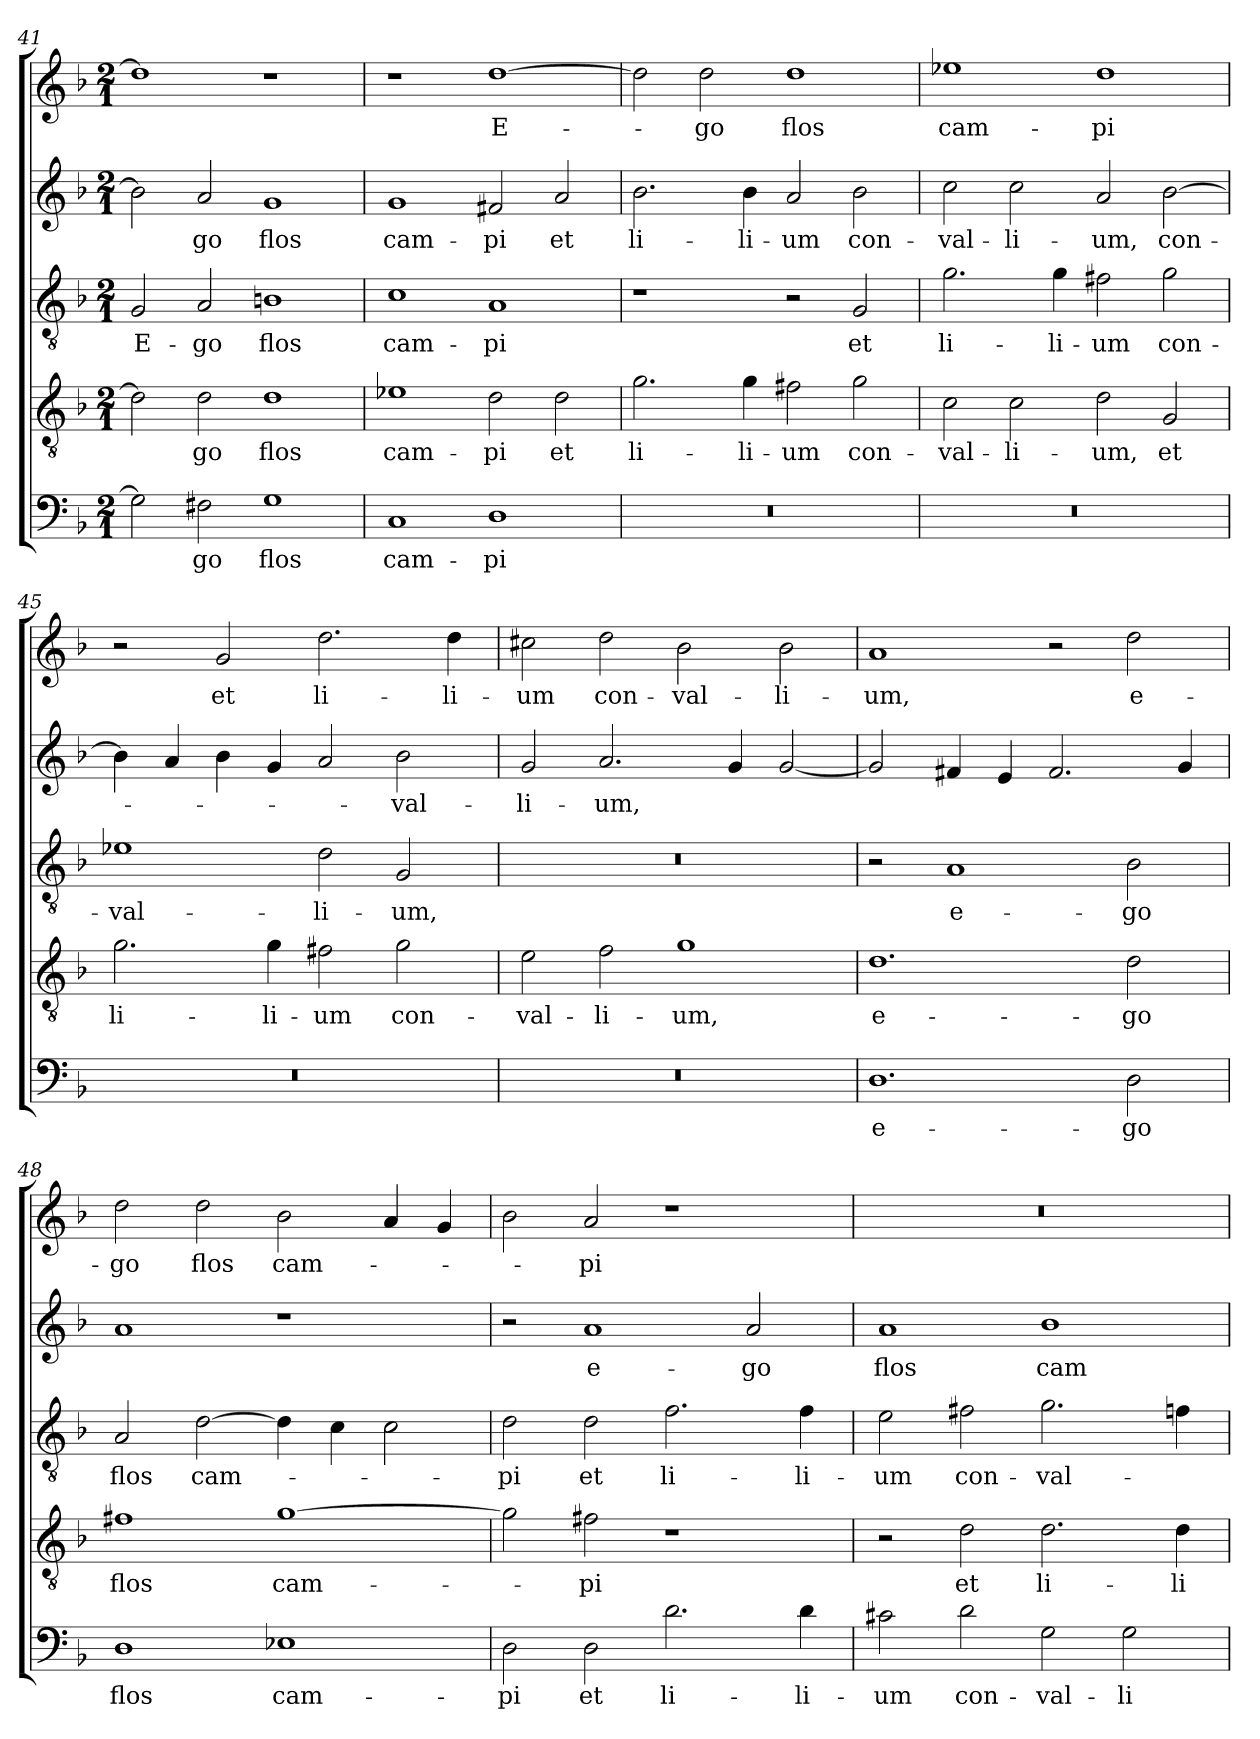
**kern	**text	**kern	**text	**kern	**text	**kern	**text	**kern	**text
*part5	*part5	*part4	*part4	*part3	*part3	*part2	*part2	*part1	*part1
*staff5	*staff5	*staff4	*staff4	*staff3	*staff3	*staff2	*staff2	*staff1	*staff1
*clefF4	*	*clefGv2	*	*clefGv2	*	*clefG2	*	*clefG2	*
*k[b-]	*	*k[b-]	*	*k[b-]	*	*k[b-]	*	*k[b-]	*
*F:	*	*F:	*	*F:	*	*F:	*	*F:	*
*M2/1	*	*M2/1	*	*M2/1	*	*M2/1	*	*M2/1	*
=41	=41	=41	=41	=41	=41	=41	=41	=41	=41
!	!	!	!	!	!LO:LY:b	!	!	!	!
2G\]	.	2d\]	.	2G/	E-	2b-\]	.	1dd]	.
!	!LO:LY:b	!	!LO:LY:b	!	!LO:LY:b	!	!LO:LY:b	!	!
2F#X\	-go	2d\	-go	2A/	-go	2a/	-go	.	.
!	!LO:LY:b	!	!LO:LY:b	!	!LO:LY:b	!	!LO:LY:b	!	!
1G	flos	1d	flos	1Bn	flos	1g	flos	1r	.
=42	=42	=42	=42	=42	=42	=42	=42	=42	=42
!	!LO:LY:b	!	!LO:LY:b	!	!LO:LY:b	!	!LO:LY:b	!	!
1C	cam-	1e-X	cam-	1c	cam-	1g	cam-	1r	.
!	!LO:LY:b	!	!LO:LY:b	!	!LO:LY:b	!	!LO:LY:b	!	!LO:LY:b
1D	-pi	2d\	-pi	1A	-pi	2f#X/	-pi	[1dd	E-
!	!	!	!LO:LY:b	!	!	!	!LO:LY:b	!	!
.	.	2d\	et	.	.	2a/	et	.	.
!!LO:LB:g=z
=43	=43	=43	=43	=43	=43	=43	=43	=43	=43
!	!	!	!LO:LY:b	!	!	!	!LO:LY:b	!	!
0r	.	2.g\	li-	1r	.	2.b-\	li-	2dd\]	.
!	!	!	!	!	!	!	!	!	!LO:LY:b
.	.	.	.	.	.	.	.	2dd\	-go
!	!	!	!LO:LY:b	!	!	!	!LO:LY:b	!	!
.	.	4g\	-li-	.	.	4b-\	-li-	.	.
!	!	!	!LO:LY:b	!	!	!	!LO:LY:b	!	!LO:LY:b
.	.	2f#X\	-um	2r	.	2a/	-um	1dd	flos
!	!	!	!LO:LY:b	!	!LO:LY:b	!	!LO:LY:b	!	!
.	.	2g\	con-	2G/	et	2b-\	con-	.	.
=44	=44	=44	=44	=44	=44	=44	=44	=44	=44
!	!	!	!LO:LY:b	!	!LO:LY:b	!	!LO:LY:b	!	!LO:LY:b
0r	.	2c\	-val-	2.g\	li-	2cc\	-val-	1ee-X	cam-
!	!	!	!LO:LY:b	!	!	!	!LO:LY:b	!	!
.	.	2c\	-li-	.	.	2cc\	-li-	.	.
!	!	!	!	!	!LO:LY:b	!	!	!	!
.	.	.	.	4g\	-li-	.	.	.	.
!	!	!	!LO:LY:b	!	!LO:LY:b	!	!LO:LY:b	!	!LO:LY:b
.	.	2d\	-um,	2f#X\	-um	2a/	-um,	1dd	-pi
!	!	!	!LO:LY:b	!	!LO:LY:b	!	!LO:LY:b	!	!
.	.	2G/	et	2g\	con-	[2b-\	con-	.	.
=45	=45	=45	=45	=45	=45	=45	=45	=45	=45
!	!	!	!LO:LY:b	!	!LO:LY:b	!	!	!	!
0r	.	2.g\	li-	1e-X	-val-	4b-\]	.	2r	.
.	.	.	.	.	.	4a/	.	.	.
!	!	!	!	!	!	!	!	!	!LO:LY:b
.	.	.	.	.	.	4b-\	.	2g/	et
!	!	!	!LO:LY:b	!	!	!	!	!	!
.	.	4g\	-li-	.	.	4g/	.	.	.
!	!	!	!LO:LY:b	!	!LO:LY:b	!	!	!	!LO:LY:b
.	.	2f#X\	-um	2d\	-li-	2a/	.	2.dd\	li-
!	!	!	!LO:LY:b	!	!LO:LY:b	!	!LO:LY:b	!	!
.	.	2g\	con-	2G/	-um,	2b-\	-val-	.	.
!	!	!	!	!	!	!	!	!	!LO:LY:b
.	.	.	.	.	.	.	.	4dd\	-li-
=46	=46	=46	=46	=46	=46	=46	=46	=46	=46
!	!	!	!LO:LY:b	!	!	!	!LO:LY:b	!	!LO:LY:b
0r	.	2e\	-val-	0r	.	2g/	-li-	2cc#X\	-um
!	!	!	!LO:LY:b	!	!	!	!LO:LY:b	!	!LO:LY:b
.	.	2f\	-li-	.	.	2.a/	-um,	2dd\	con-
!	!	!	!LO:LY:b	!	!	!	!	!	!LO:LY:b
.	.	1g	-um,	.	.	.	.	2b-\	-val-
.	.	.	.	.	.	4g/	.	.	.
!	!	!	!	!	!	!	!	!	!LO:LY:b
.	.	.	.	.	.	[2g/	.	2b-\	-li-
=47	=47	=47	=47	=47	=47	=47	=47	=47	=47
!	!LO:LY:b	!	!LO:LY:b	!	!	!	!	!	!LO:LY:b
1.D	e-	1.d	e-	2r	.	2g/]	.	1a	-um,
!	!	!	!	!	!LO:LY:b	!	!	!	!
.	.	.	.	1A	e-	4f#/	.	.	.
.	.	.	.	.	.	4e/	.	.	.
.	.	.	.	.	.	2.f#/	.	2r	.
!	!LO:LY:b	!	!LO:LY:b	!	!LO:LY:b	!	!	!	!LO:LY:b
2D\	-go	2d\	-go	2B-\	-go	.	.	2dd\	e-
.	.	.	.	.	.	4g/	.	.	.
=48	=48	=48	=48	=48	=48	=48	=48	=48	=48
!	!LO:LY:b	!	!LO:LY:b	!	!LO:LY:b	!	!	!	!LO:LY:b
1D	flos	1f#X	flos	2A/	flos	1a	.	2dd\	-go
!	!	!	!	!	!LO:LY:b	!	!	!	!LO:LY:b
.	.	.	.	[2d\	cam-	.	.	2dd\	flos
!	!LO:LY:b	!	!LO:LY:b	!	!	!	!	!	!LO:LY:b
1E-X	cam-	[1g	cam-	4d\]	.	1r	.	2b-\	cam-
.	.	.	.	4c\	.	.	.	.	.
.	.	.	.	2c\	.	.	.	4a/	.
.	.	.	.	.	.	.	.	4g/	.
!!LO:PB:g=z
=49	=49	=49	=49	=49	=49	=49	=49	=49	=49
!	!LO:LY:b	!	!	!	!LO:LY:b	!	!	!	!
2D\	-pi	2g\]	.	2d\	-pi	2r	.	2b-\	.
!	!LO:LY:b	!	!LO:LY:b	!	!LO:LY:b	!	!LO:LY:b	!	!LO:LY:b
2D\	et	2f#\	-pi	2d\	et	1a	e-	2a/	-pi
!	!LO:LY:b	!	!	!	!LO:LY:b	!	!	!	!
2.d\	li-	1r	.	2.f\	li-	.	.	1r	.
!	!	!	!	!	!	!	!LO:LY:b	!	!
.	.	.	.	.	.	2a/	-go	.	.
!	!LO:LY:b	!	!	!	!LO:LY:b	!	!	!	!
4d\	-li-	.	.	4f\	-li-	.	.	.	.
=50	=50	=50	=50	=50	=50	=50	=50	=50	=50
!	!LO:LY:b	!	!	!	!LO:LY:b	!	!LO:LY:b	!	!
2c#X\	-um	2r	.	2e\	-um	1a	flos	0r	.
!	!LO:LY:b	!	!LO:LY:b	!	!LO:LY:b	!	!	!	!
2d\	con-	2d\	et	2f#X\	con-	.	.	.	.
!	!LO:LY:b	!	!LO:LY:b	!	!LO:LY:b	!	!LO:LY:b	!	!
2G\	-val-	2.d\	li-	2.g\	-val-	1b-	cam-	.	.
!	!LO:LY:b	!	!	!	!	!	!	!	!
2G\	-li-	.	.	.	.	.	.	.	.
!	!	!	!LO:LY:b	!	!	!	!	!	!
.	.	4d\	-li-	4f\	.	.	.	.	.
=	=	=	=	=	=	=	=	=	=
*-	*-	*-	*-	*-	*-	*-	*-	*-	*-
